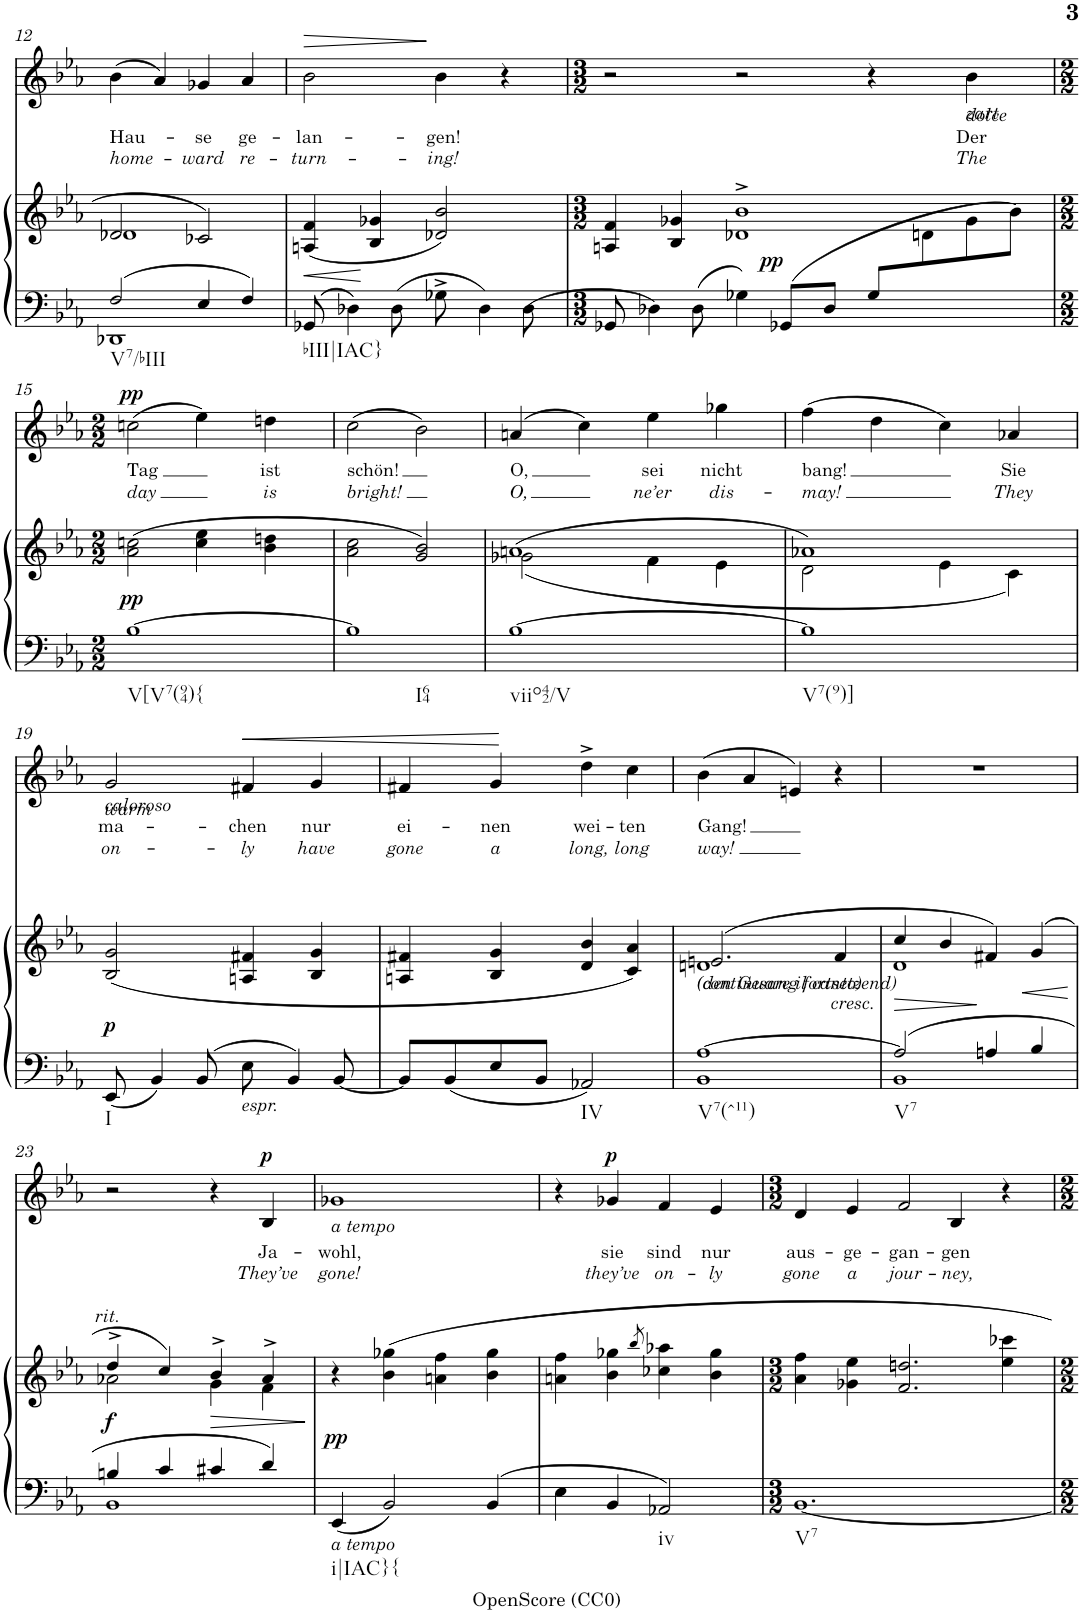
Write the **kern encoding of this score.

**kern	**kern	**dynam	**kern	**text	**text	**dynam
*part2	*part2	*part2	*part1	*part1	*part1	*part1
*staff3	*staff2	*staff2/3	*staff1	*staff1	*staff1	*staff1
*I"Piano	*	*	*I"Voice	*	*	*
*I'Pno	*	*	*	*	*	*
!!LO:PB:g=z
*clefF4	*clefG2	*	*clefG2	*	*	*
*k[b-e-a-]	*k[b-e-a-]	*	*k[b-e-a-]	*	*	*
*M2/2	*M2/2	*	*M2/2	*	*	*
=12	=12	=12	=12	=12	=12	=12
*^	*^	*	*	*	*	*
!LO:TX:b:t=V7/bIII	!	!	!	!	!	!	!	!
!	!	!	!	!	!	!LO:LY:b	!LO:LY:b	!
2F/	1DD-X	2d-X/	1d-	.	(4b-\	Hau-	home-	.
.	.	.	.	.	4a-/)	.	.	.
!	!	!	!	!	!	!LO:LY:b	!LO:LY:b	!
4E-/	.	2c-X/	.	.	4g-X/	-se	-ward	.
!	!	!	!	!	!	!LO:LY:b	!LO:LY:b	!
4F/	.	.	.	.	4a-/	ge-	re-	.
*v	*v	*	*	*	*	*	*	*
*	*v	*v	*	*	*	*	*
=13	=13	=13	=13	=13	=13	=13
!LO:TX:b:t=bIII|IAC}	!	!	!	!	!	!
!	!	!LO:HP:b	!	!LO:LY:b	!LO:LY:b	!LO:HP:b
8GG-X/	(4An/ 4f/	<	2b-\	-lan-	-turn-	>
4D-X\	.	.	.	.	.	.
.	4B-/ 4g-X/	[	.	.	.	.
8D-\	.	.	.	.	.	.
!	!	!	!	!LO:LY:b	!LO:LY:b	!
8G-X^\	2d-X/ 2b-/)	.	4b-\	-gen!	-ing!	]
4D-\	.	.	.	.	.	.
.	.	.	4r	.	.	.
8D-\	.	.	.	.	.	.
=14	=14	=14	=14	=14	=14	=14
*M3/2	*M3/2	*	*M3/2	*	*	*
*	*^	*	*	*	*	*
8GG-X/	4An/ 4f/	8ryy	.	2r	.	.	.
*	*v	*v	*	*	*	*	*
4D-X\	.	.	.	.	.	.
.	4B-/ 4g-X/	.	.	.	.	.
8D-\	.	.	.	.	.	.
!	!	!LO:DY:b	!	!	!	!
4G-X\	1d-X^> 1b-^>	pp	2r	.	.	.
(8GG-X/L	.	.	.	.	.	.
8D-/J	.	.	.	.	.	.
8G-/L	.	.	4r	.	.	.
*	*^	*	*	*	*	*
4.ryy	.	8dn\	.	.	.	.	.
!	!	!	!	!LO:TX:b:i:t=dolce	!	!	!
!	!	!	!	!LO:TX:b:i:t=zart	!	!	!
!	!	!	!	!	!LO:LY:b	!LO:LY:b	!
.	.	8g-\	.	4b-\	Der	The	.
.	.	8b-\J)	.	.	.	.	.
*	*v	*v	*	*	*	*	*
!!LO:LB:g=z
=15	=15	=15	=15	=15	=15	=15
*M2/2	*M2/2	*	*M2/2	*	*	*
*	*^	*	*	*	*	*
!LO:TX:b:t=V[V7(94){	!	!	!	!	!	!	!
!	!	!	!LO:DY:a=2	!	!LO:LY:b	!LO:LY:b	!LO:DY:a
*	*v	*v	*	*	*	*	*
[1B-	(2a-\ 2ccn\	pp	(2ccn\	Tag	day	pp
.	4cc\ 4ee-\	.	4ee-\)	.	.	.
!	!	!	!	!LO:LY:b	!LO:LY:b	!
.	4b-\ 4ddn\	.	4ddn\	ist	is	.
=16	=16	=16	=16	=16	=16	=16
!LO:TX:b:t=I64	!	!	!	!	!	!
!	!	!	!	!LO:LY:b	!LO:LY:b	!
1B-]	2a-\ 2cc\	.	(2cc\	schön!	bright!	.
.	2g/ 2b-/)	.	2b-\)	.	.	.
=17	=17	=17	=17	=17	=17	=17
*	*^	*	*	*	*	*
!LO:TX:b:t=viio42/V	!	!	!	!	!	!	!
!	!	!	!	!	!LO:LY:b	!LO:LY:b	!
[1B-	(1an	(2g-X\	.	(4an/	O,	O,	.
.	.	.	.	4cc\)	.	.	.
!	!	!	!	!	!LO:LY:b	!LO:LY:b	!
.	.	4f\	.	4ee-\	sei	ne’er	.
!	!	!	!	!	!LO:LY:b	!LO:LY:b	!
.	.	4e-\	.	4gg-X\	nicht	dis-	.
=18	=18	=18	=18	=18	=18	=18	=18
!LO:TX:b:t=V7(9)]	!	!	!	!	!	!	!
!	!	!	!	!	!LO:LY:b	!LO:LY:b	!
1B-]	1a-X)	2d\	.	(4ff\	bang!	-may!	.
.	.	.	.	4dd\	.	.	.
.	.	4e-\	.	4cc\)	.	.	.
!	!	!	!	!	!LO:LY:b	!LO:LY:b	!
.	.	4c\)	.	4a-X/	Sie	They	.
!!LO:LB:g=z
=19	=19	=19	=19	=19	=19	=19	=19
!	!	!	!	!LO:TX:b:i:t=caloroso	!	!	!
!	!	!	!	!LO:TX:b:i:t=warm	!	!	!
!LO:TX:b:t=I	!	!	!	!	!	!	!
!	!	!	!LO:DY:a=2	!	!LO:LY:b	!LO:LY:b	!
*	*v	*v	*	*	*	*	*
8EE-/	(<2B-/ 2g/	p	2g/	ma-	on-	.
4BB-/	.	.	.	.	.	.
8BB-/	.	.	.	.	.	.
!LO:TX:b:i:t=espr.	!	!	!	!	!	!
!	!	!	!	!LO:LY:b	!LO:LY:b	!LO:HP:b
8E-\	4An/ 4f#X/	.	4f#X/	-chen	-ly	<
4BB-/	.	.	.	.	.	.
!	!	!	!	!LO:LY:b	!LO:LY:b	!
.	4B-/ 4g/	.	4g/	nur	have	.
[8BB-/	.	.	.	.	.	.
=20	=20	=20	=20	=20	=20	=20
!	!	!	!	!LO:LY:b	!LO:LY:b	!
8BB-/L]	4An/ 4f#X/	.	4f#X/	ei-	gone	.
8BB-/	.	.	.	.	.	.
!	!	!	!	!LO:LY:b	!LO:LY:b	!
8E-/	4B-/ 4g/	.	4g/	-nen	a	[
8BB-/J	.	.	.	.	.	.
!LO:TX:b:t=IV	!	!	!	!	!	!
!	!	!	!	!LO:LY:b	!LO:LY:b	!
2AA-X/	4d/ 4b-/	.	4dd^\	wei-	long,	.
!	!	!	!	!LO:LY:b	!LO:LY:b	!
.	4c/ 4a-/)	.	4cc\	-ten	long	.
=21	=21	=21	=21	=21	=21	=21
*^	*^	*	*	*	*	*
!	!	!LO:TX:b:i:t=(den Gesang fortsetzend)	!	!	!	!	!	!
!	!	!LO:TX:b:i:t=(continuare il canto)	!	!	!	!	!	!
!LO:TX:b:t=V7(^11)	!	!	!	!	!	!	!	!
!	!	!	!	!	!	!LO:LY:b	!LO:LY:b	!
[1A-	1BB-	(2.en/	1dn	.	(4b-\	Gang!	way!	.
.	.	.	.	.	4a-/	.	.	.
.	.	.	.	.	4en/)	.	.	.
!	!	!LO:TX:b:i:t=cresc.	!	!	!	!	!	!
.	.	4f/	.	.	4r	.	.	.
=22	=22	=22	=22	=22	=22	=22	=22	=22
!LO:TX:b:t=V7	!	!	!	!	!	!	!	!
!	!	!	!	!LO:HP:b	!	!	!	!
2A-/]	1BB-	4cc/	1d	>	1r	.	.	.
.	.	4b-/	.	.	.	.	.	.
4An/	.	4f#X/)	.	]	.	.	.	.
!	!	!	!	!LO:HP:b	!	!	!	!
4B-/	.	(4g/	.	<	.	.	.	.
*v	*v	*	*	*	*	*	*	*
*	*v	*v	*	*	*	*	*
.	.	[	.	.	.	.
!!LO:LB:g=z
=23	=23	=23	=23	=23	=23	=23
*^	*^	*	*	*	*	*
!	!	!LO:TX:a:i:t=rit.	!	!	!	!	!	!
!	!	!	!	!LO:DY:b	!	!	!	!
4Bn/	1BB-	4dd^/	2a-X\	f	2r	.	.	.
4c/	.	4cc/)	.	.	.	.	.	.
!	!	!	!	!LO:HP:b	!	!	!	!
4c#X/	.	4b-^/	4g\	>	4r	.	.	.
!	!	!	!	!	!	!LO:LY:b	!LO:LY:b	!LO:DY:a
4d/	.	4a-^/	4f\	.	4B-/	Ja-	They’ve	p
*v	*v	*	*	*	*	*	*	*
*	*v	*v	*	*	*	*	*
.	.	]	.	.	.	.
=24	=24	=24	=24	=24	=24	=24
!	!	!	!LO:TX:b:i:t=a tempo	!	!	!
!LO:TX:b:i:t=a tempo	!	!	!	!	!	!
!LO:TX:b:t=i|IAC}{	!	!	!	!	!	!
!	!	!LO:DY:a=2	!	!LO:LY:b	!LO:LY:b	!
4EE-/	4r	pp	1g-X	-wohl,	gone!	.
2BB-/	4b-\ 4gg-X\	.	.	.	.	.
.	4an\ 4ff\	.	.	.	.	.
4BB-/	4b-\ 4gg-\	.	.	.	.	.
=25	=25	=25	=25	=25	=25	=25
4E-\	4an\ 4ff\	.	4r	.	.	.
!	!	!	!	!LO:LY:b	!LO:LY:b	!LO:DY:a
4BB-/	4b-\ 4gg-X\	.	4g-X/	sie	they’ve	p
.	8qbb-/	.	.	.	.	.
!LO:TX:b:t=iv	!	!	!	!	!	!
!	!	!	!	!LO:LY:b	!LO:LY:b	!
2AA-X/	4cc-X\ 4aa-X\	.	4f/	sind	on-	.
!	!	!	!	!LO:LY:b	!LO:LY:b	!
.	4b-\ 4gg-\	.	4e-/	nur	-ly	.
=26	=26	=26	=26	=26	=26	=26
*M3/2	*M3/2	*	*M3/2	*	*	*
!LO:TX:b:t=V7	!	!	!	!	!	!
!	!	!	!	!LO:LY:b	!LO:LY:b	!
[<1.BB-	4a-\ 4ff\	.	4d/	aus-	gone	.
!	!	!	!	!LO:LY:b	!LO:LY:b	!
.	4g-X\ 4ee-\	.	4e-/	-ge-	a	.
!	!	!	!	!LO:LY:b	!LO:LY:b	!
.	2.f/ 2.ddn/	.	2f/	-gan-	jour-	.
!	!	!	!	!LO:LY:b	!LO:LY:b	!
.	.	.	4B-/	-gen	-ney,	.
.	4ee-\ 4ccc-X\	.	4r	.	.	.
=	=	=	=	=	=	=
*-	*-	*-	*-	*-	*-	*-
